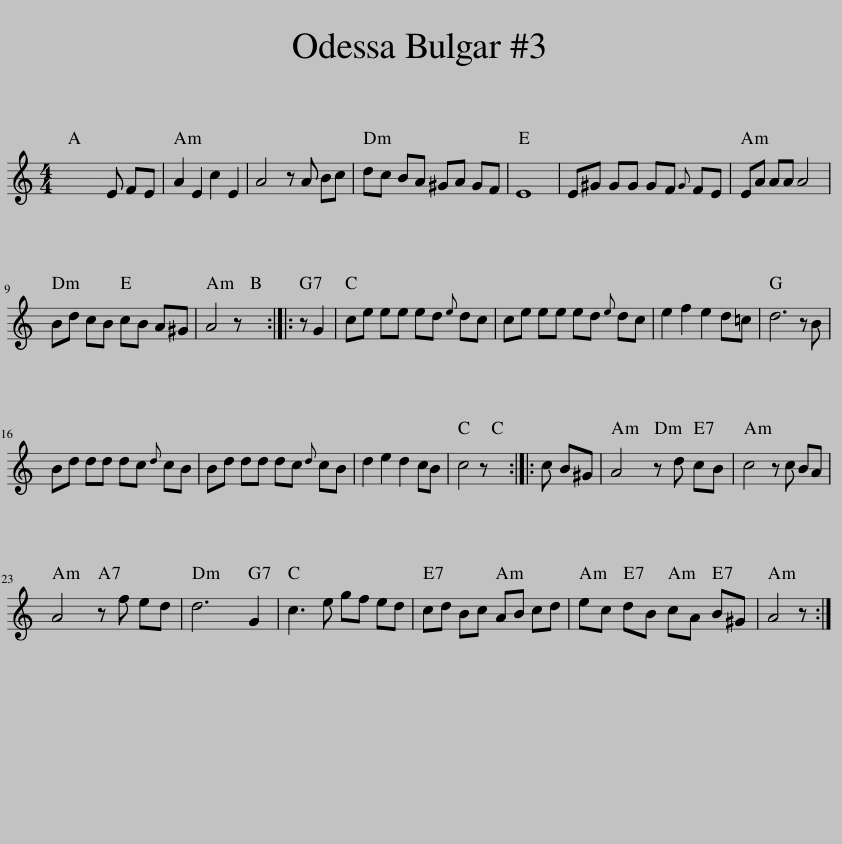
X:1
L:1/8
M:4/4
I:linebreak $
K:C
V:1 treble
V:1
 x8 | E FE | A2 E2 c2 E2 | A4 z A Bc | dc BA ^GA GF | %5
 E8 | E^G GG GF{G} FE | EA AA A4 |$ Bd cB cB A^G | A4 z :: %10
 z G2 | ce ee ed{e} dc | ce ee ed{e} dc | e2 f2 e2 d=c | d6 z B |$ %15
 Bd dd dc{d} cB | Bd dd dc{d} cB | d2 e2 d2 cB | c4 z :: c B^G | %20
 A4 z d cB | c4 z c BA |$ A4 z f ed | d6 G2 | c3 e gf ed | %25
 cd Bc AB cd | ec dB cA B^G | A4 z :| %28
